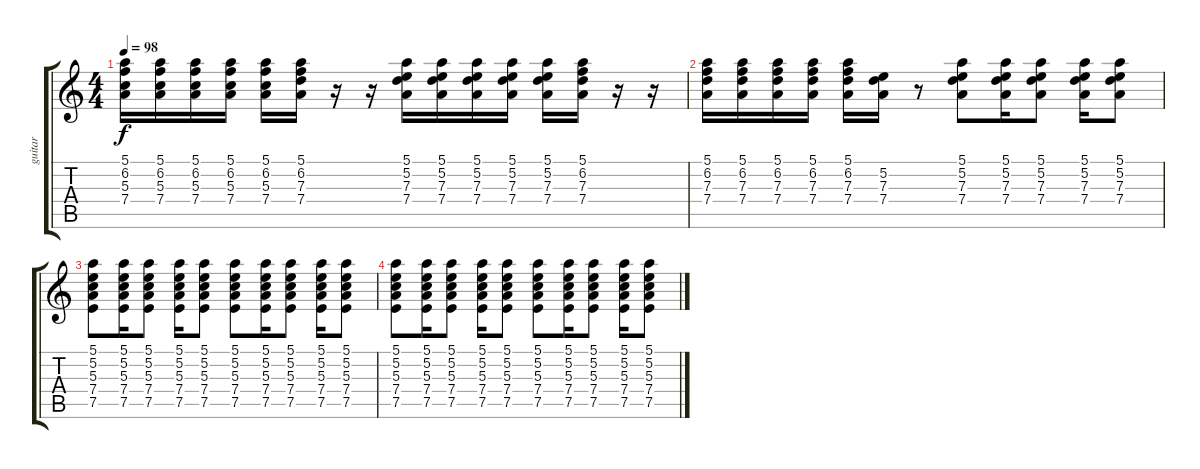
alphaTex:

\track ("guitar" "guitar") {instrument distortionguitar}
\staff {score tabs}
\tuning (E4 B3 G3 D3 A2 E2) {hide}
\ts (4 4)
\tempo 98
\clef g2
\ks c
(5.1 6.2 5.3 7.4).16{dy f volume 0} (5.1 6.2 5.3 7.4).16 (5.1 6.2 5.3 7.4).16 (5.1 6.2 5.3 7.4).16 (5.1 6.2 5.3 7.4).16 (5.1 6.2 7.3 7.4).16 r.16 r.16 (5.1 5.2 7.3 7.4).16 (5.1 5.2 7.3 7.4).16 (5.1 5.2 7.3 7.4).16 (5.1 5.2 7.3 7.4).16 (5.1 5.2 7.3 7.4).16 (5.1 6.2 7.3 7.4).16 r.16 r.16 |
(5.1 6.2 7.3 7.4).16 (5.1 6.2 7.3 7.4).16 (5.1 6.2 7.3 7.4).16 (5.1 6.2 7.3 7.4).16 (5.1 6.2 7.3 7.4).16 (5.2 7.3 7.4).16 r.8 (5.1 5.2 7.3 7.4).8 (5.1 5.2 7.3 7.4).16 (5.1 5.2 7.3 7.4).8 (5.1 5.2 7.3 7.4).16 (5.1 5.2 7.3 7.4).8 |
(5.1 5.2 5.3 7.4 7.5).8 (5.1 5.2 5.3 7.4 7.5).16 (5.1 5.2 5.3 7.4 7.5).8 (5.1 5.2 5.3 7.4 7.5).16 (5.1 5.2 5.3 7.4 7.5).8 (5.1 5.2 5.3 7.4 7.5).8 (5.1 5.2 5.3 7.4 7.5).16 (5.1 5.2 5.3 7.4 7.5).8 (5.1 5.2 5.3 7.4 7.5).16 (5.1 5.2 5.3 7.4 7.5).8 |
(5.1 5.2 5.3 7.4 7.5).8 (5.1 5.2 5.3 7.4 7.5).16 (5.1 5.2 5.3 7.4 7.5).8 (5.1 5.2 5.3 7.4 7.5).16 (5.1 5.2 5.3 7.4 7.5).8 (5.1 5.2 5.3 7.4 7.5).8 (5.1 5.2 5.3 7.4 7.5).16 (5.1 5.2 5.3 7.4 7.5).8 (5.1 5.2 5.3 7.4 7.5).16 (5.1 5.2 5.3 7.4 7.5).8
